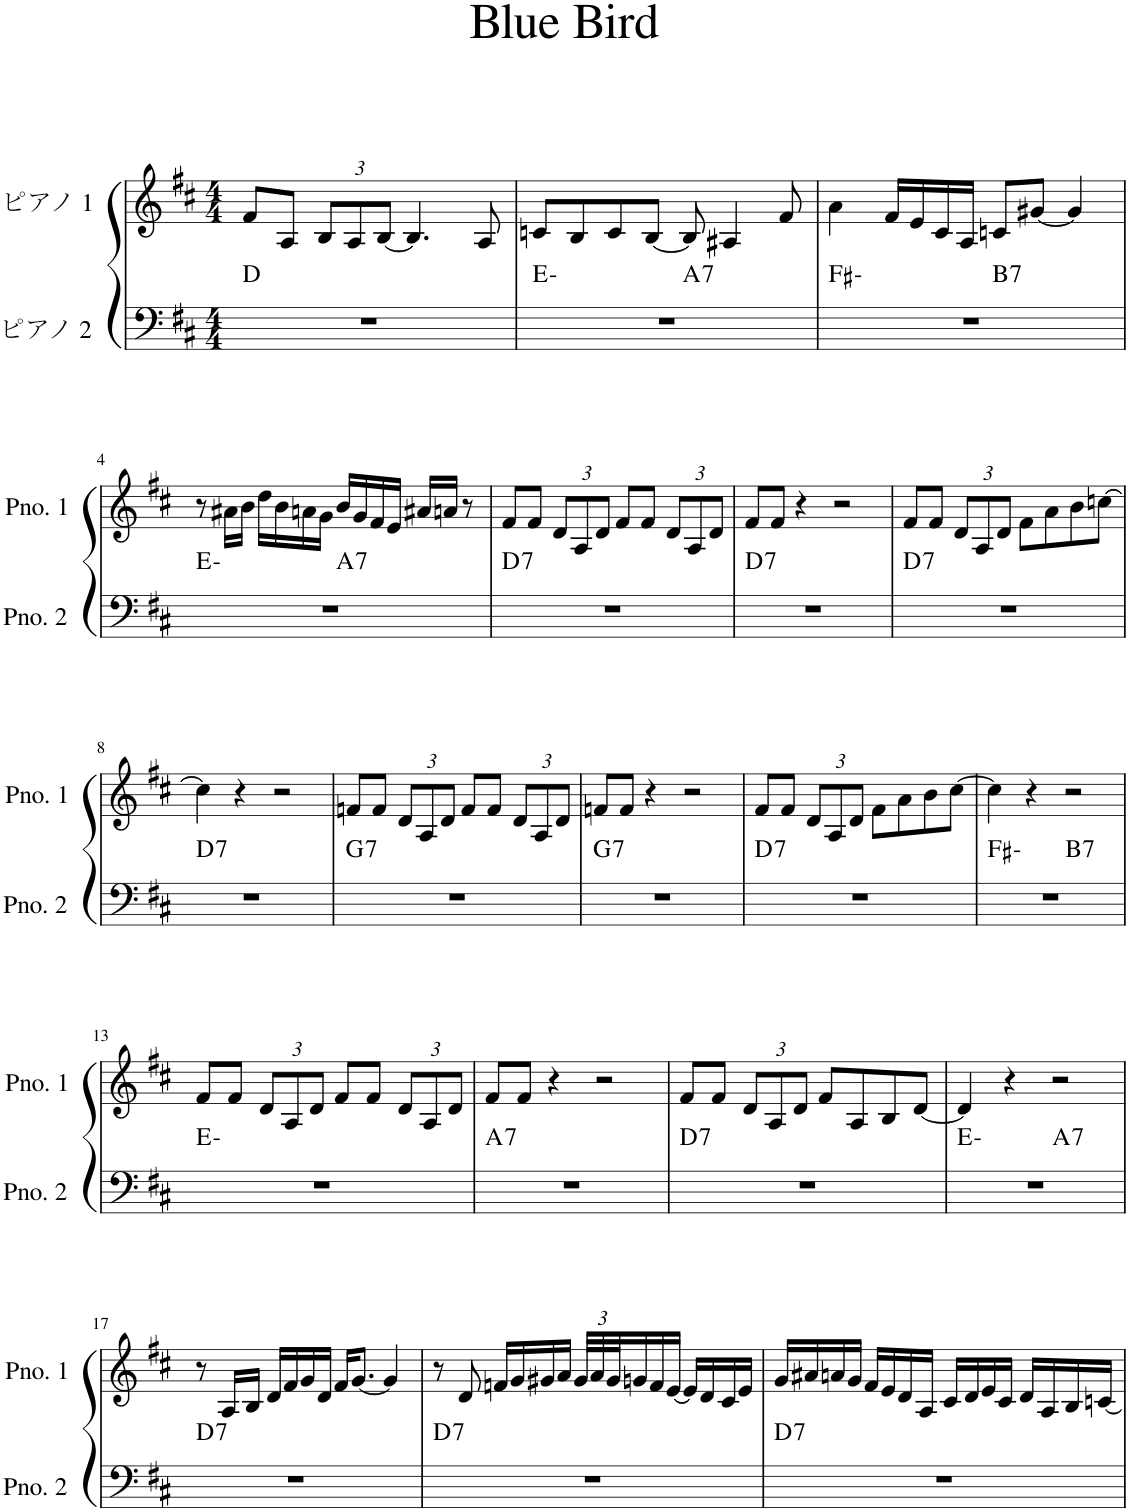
**kern	**harte	**kern
*part2	*part2	*part1
*staff2	*	*staff1
*I"ピアノ 2	*	*I"ピアノ 1
*clefF4	*	*clefG2
*k[f#c#]	*	*k[f#c#]
*M4/4	*	*M4/4
=1	=1	=1
1r	D:maj	8f#/L
.	.	8A/J
*	*	*Xbrackettup
.	.	12B/L
.	.	12A/
.	.	[12B/J
.	.	4.B/]
.	.	8A/
=2	=2	=2
*^	*	*
1r	2ryy	E:min	8cn/L
.	.	.	8B/
.	.	.	8c/
.	.	.	[8B/J
!	!	!LO:H:kt=7	!
.	2ryy	A:7	8B/]
.	.	.	4A#X/
.	.	.	8f#/
=3	=3	=3	=3
1r	2ryy	F#:min	4a\
.	.	.	16f#/LL
.	.	.	16e/
.	.	.	16c#/
.	.	.	16A/JJ
!	!	!LO:H:kt=7	!
.	2ryy	B:7	8cn/L
.	.	.	[8g#X/J
.	.	.	4g#/]
!!LO:LB:g=z
=4	=4	=4	=4
1r	2ryy	E:min	8r
.	.	.	16a#X\LL
.	.	.	16b\JJ
.	.	.	16dd\LL
.	.	.	16b\
.	.	.	16an\
.	.	.	16g\JJ
!	!	!LO:H:kt=7	!
.	2ryy	A:7	16b/LL
.	.	.	16g/
.	.	.	16f#/
.	.	.	16e/JJ
.	.	.	16a#X/LL
.	.	.	16an/JJ
.	.	.	8r
=5	=5	=5	=5
!	!	!LO:H:kt=7	!
*v	*v	*	*
1r	D:7	8f#/L
.	.	8f#/J
.	.	12d/L
.	.	12A/
.	.	12d/J
.	.	8f#/L
.	.	8f#/J
.	.	12d/L
.	.	12A/
.	.	12d/J
=6	=6	=6
!	!LO:H:kt=7	!
1r	D:7	8f#/L
.	.	8f#/J
.	.	4r
.	.	2r
=7	=7	=7
!	!LO:H:kt=7	!
1r	D:7	8f#/L
.	.	8f#/J
.	.	12d/L
.	.	12A/
.	.	12d/J
.	.	8f#\L
.	.	8a\
.	.	8b\
.	.	[8ccn\J
!!LO:LB:g=z
=8	=8	=8
!	!LO:H:kt=7	!
1r	D:7	4cc\]
.	.	4r
.	.	2r
=9	=9	=9
!	!LO:H:kt=7	!
1r	G:7	8fn/L
.	.	8f/J
.	.	12d/L
.	.	12A/
.	.	12d/J
.	.	8f/L
.	.	8f/J
.	.	12d/L
.	.	12A/
.	.	12d/J
=10	=10	=10
!	!LO:H:kt=7	!
1r	G:7	8fn/L
.	.	8f/J
.	.	4r
.	.	2r
=11	=11	=11
!	!LO:H:kt=7	!
1r	D:7	8f#/L
.	.	8f#/J
.	.	12d/L
.	.	12A/
.	.	12d/J
.	.	8f#\L
.	.	8a\
.	.	8b\
.	.	[8cc#\J
=12	=12	=12
*^	*	*
1r	2ryy	F#:min	4cc#\]
.	.	.	4r
!	!	!LO:H:kt=7	!
.	2ryy	B:7	2r
*v	*v	*	*
!!LO:LB:g=z
=13	=13	=13
1r	E:min	8f#/L
.	.	8f#/J
.	.	12d/L
.	.	12A/
.	.	12d/J
.	.	8f#/L
.	.	8f#/J
.	.	12d/L
.	.	12A/
.	.	12d/J
=14	=14	=14
!	!LO:H:kt=7	!
1r	A:7	8f#/L
.	.	8f#/J
.	.	4r
.	.	2r
=15	=15	=15
!	!LO:H:kt=7	!
1r	D:7	8f#/L
.	.	8f#/J
.	.	12d/L
.	.	12A/
.	.	12d/J
.	.	8f#/L
.	.	8A/
.	.	8B/
.	.	[8d/J
=16	=16	=16
*^	*	*
1r	2ryy	E:min	4d/]
.	.	.	4r
!	!	!LO:H:kt=7	!
.	2ryy	A:7	2r
!!LO:LB:g=z
=17	=17	=17	=17
!	!	!LO:H:kt=7	!
*v	*v	*	*
1r	D:7	8r
.	.	16A/LL
.	.	16B/JJ
.	.	16d/LL
.	.	16f#/
.	.	16g/
.	.	16d/JJ
.	.	16f#/KL
.	.	[8.g/J
.	.	4g/]
=18	=18	=18
!	!LO:H:kt=7	!
1r	D:7	8r
.	.	8d/
.	.	16fn/LL
.	.	16g/
.	.	16g#X/
.	.	16a/JJ
.	.	48g#/LLL
.	.	48a/
.	.	48g#/J
.	.	16gn/
.	.	16f/
.	.	[16e/JJ
.	.	16e/LL]
.	.	16d/
.	.	16c#/
.	.	16e/JJ
=19	=19	=19
!	!LO:H:kt=7	!
1r	D:7	16g/LL
.	.	16a#X/
.	.	16an/
.	.	16g/JJ
.	.	16f#/LL
.	.	16e/
.	.	16d/
.	.	16A/JJ
.	.	16c#/LL
.	.	16d/
.	.	16e/
.	.	16c#/JJ
.	.	16d/LL
.	.	16A/
.	.	16B/
.	.	[16cn/JJ
=	=	=
*-	*-	*-
